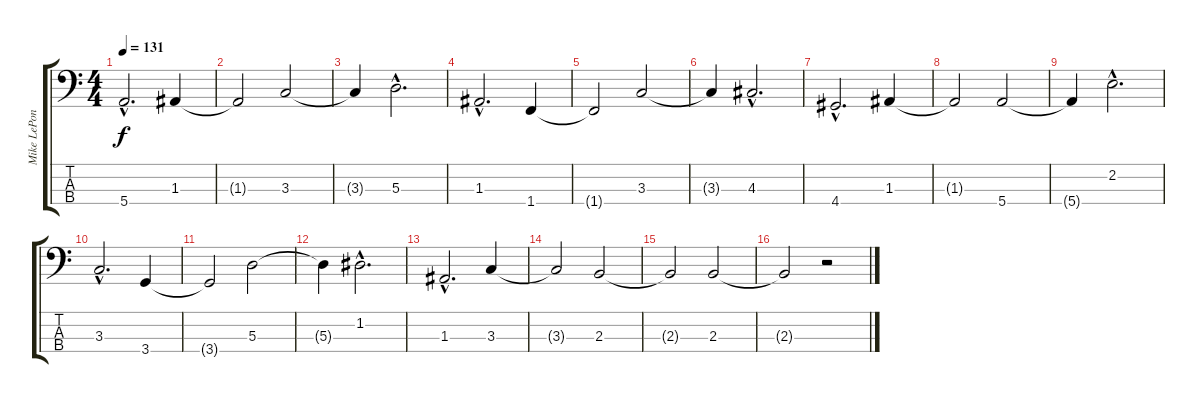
\track ("Mike LePond (Bass)" "Mike LePon") {instrument electricbassfinger}
\staff {score tabs}
\tuning (G2 D2 A1 E1) {hide}
\ts (4 4)
\tempo 131
\clef f4
\ks c
5.4{hac t}.2{d dy f} 1.3.4 |
1.3{t}.2 3.3.2 |
3.3{t}.4 5.3{hac}.2{d} |
1.3{hac}.2{d} 1.4.4 |
1.4{t}.2 3.3.2 |
3.3{t}.4 4.3{hac}.2{d} |
4.4{hac}.2{d} 1.3.4 |
1.3{t}.2 5.4.2 |
5.4{t}.4 2.2{hac}.2{d} |
3.3{hac}.2{d} 3.4.4 |
3.4{t}.2 5.3.2 |
5.3{t}.4 1.2{hac}.2{d} |
1.3{hac}.2{d} 3.3.4 |
3.3{t}.2 2.3.2 |
2.3{t}.2 2.3.2 |
2.3{t}.2 r.2
